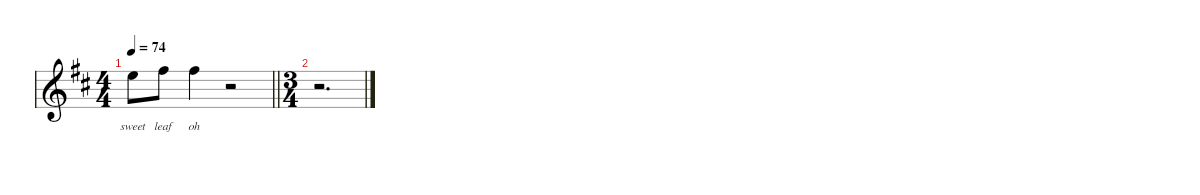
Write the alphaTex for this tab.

\defaultSystemsLayout 4
\hideDynamics
\bracketExtendMode nobrackets
\singleTrackTrackNamePolicy hidden
\multiTrackTrackNamePolicy hidden
\firstSystemTrackNameMode fullname
\firstSystemTrackNameOrientation horizontal
\otherSystemsTrackNameOrientation horizontal
\track ("Ozzy Osbourne" "sax.") {instrument tenorsax}
\staff {score}
\tuning (E4 B3 G3 D3 A2 E2)
\displaytranspose 14
\ts (4 4)
\tempo 74
\clef g2
\barLineRight lightlight
\ks d
3.2{acc forcenatural}.8{lyrics (0 "sweet") lyrics (1 "") lyrics (2 "") lyrics (3 "") lyrics (4 "") dy f beam Down} 0.1{acc #}.8{lyrics (0 "leaf") lyrics (1 "") lyrics (2 "") lyrics (3 "") lyrics (4 "") beam Down} 0.1{acc #}.4{lyrics (0 "oh") lyrics (1 "") lyrics (2 "") lyrics (3 "") lyrics (4 "") beam Down} r.2{beam Down} |
\ts (3 4)
\beaming (8 2 2 2)
r.2{d beam Down}
